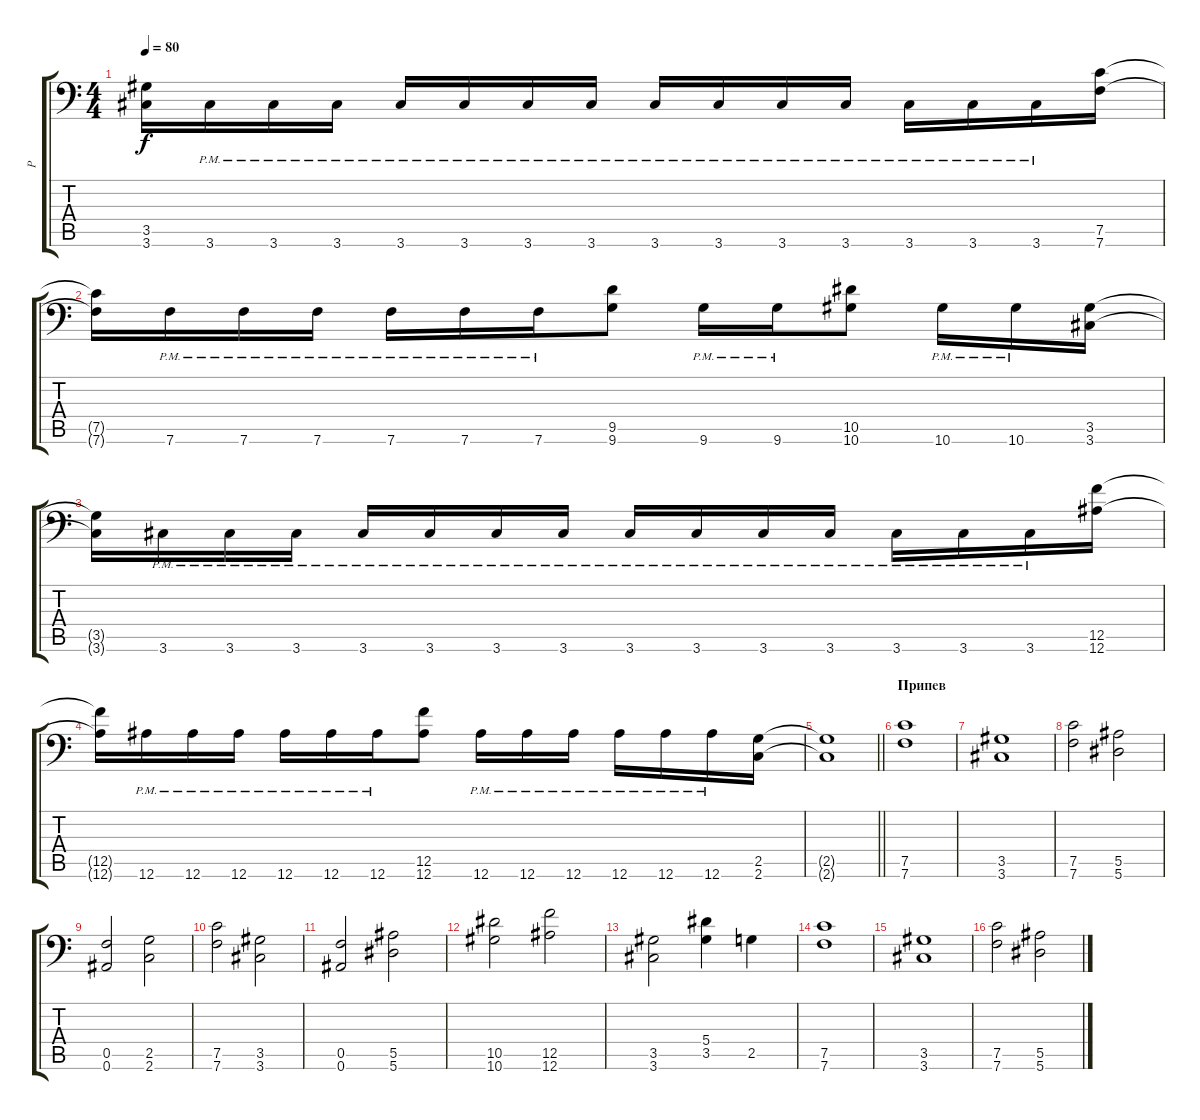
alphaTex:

\track ("Р" "Р") {instrument distortionguitar}
\staff {score tabs}
\tuning (C4 G3 Eb3 Bb2 F2 Bb1) {hide}
\ts (4 4)
\tempo 80
\clef f4
\ks c
(3.5{t} 3.6{t}).16{dy f} 3.6{pm}.16 3.6{pm}.16 3.6{pm}.16 3.6{pm}.16 3.6{pm}.16 3.6{pm}.16 3.6{pm}.16 3.6{pm}.16 3.6{pm}.16 3.6{pm}.16 3.6{pm}.16 3.6{pm}.16 3.6{pm}.16 3.6{pm}.16 (7.5 7.6).16 |
(7.5{t} 7.6{t}).16 7.6{pm}.16 7.6{pm}.16 7.6{pm}.16 7.6{pm}.16 7.6{pm}.16 7.6{pm}.16 (9.5 9.6).8 9.6{pm}.16 9.6{pm}.16 (10.5 10.6).8 10.6{pm}.16 10.6{pm}.16 (3.5 3.6).16 |
(3.5{t} 3.6{t}).16 3.6{pm}.16 3.6{pm}.16 3.6{pm}.16 3.6{pm}.16 3.6{pm}.16 3.6{pm}.16 3.6{pm}.16 3.6{pm}.16 3.6{pm}.16 3.6{pm}.16 3.6{pm}.16 3.6{pm}.16 3.6{pm}.16 3.6{pm}.16 (12.5 12.6).16 |
(12.5{t} 12.6{t}).16 12.6{pm}.16 12.6{pm}.16 12.6{pm}.16 12.6{pm}.16 12.6{pm}.16 12.6{pm}.16 (12.5 12.6).8 12.6{pm}.16 12.6{pm}.16 12.6{pm}.16 12.6{pm}.16 12.6{pm}.16 12.6{pm}.16 (2.5 2.6).16 |
\barLineRight lightlight
(2.5{t} 2.6{t}).1 |
\section ("" "Припев")
(7.5 7.6).1 |
(3.5 3.6).1 |
(7.5 7.6).2 (5.5 5.6).2 |
(0.5 0.6).2 (2.5 2.6).2 |
(7.5 7.6).2 (3.5 3.6).2 |
(0.5 0.6).2 (5.5 5.6).2 |
(10.5 10.6).2 (12.5 12.6).2 |
(3.5 3.6).2 (5.4 3.5).4 2.5.4 |
(7.5 7.6).1 |
(3.5 3.6).1 |
(7.5 7.6).2 (5.5 5.6).2
